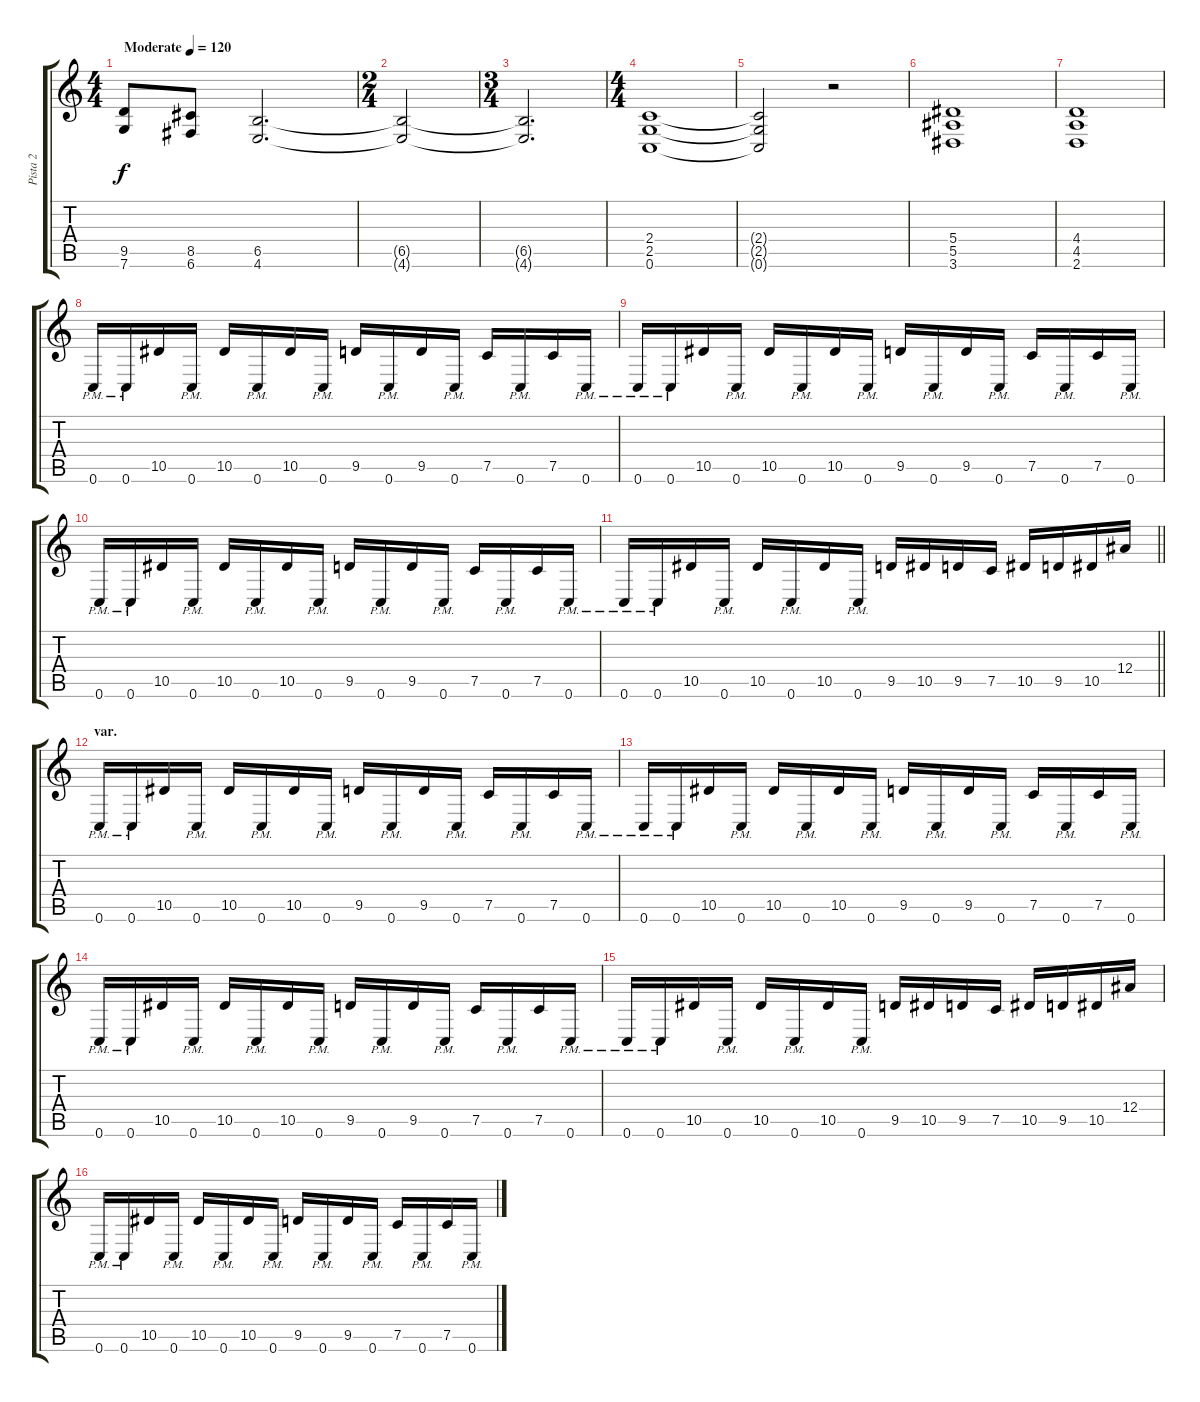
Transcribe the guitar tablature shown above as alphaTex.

\track ("Pista 2" "Pista 2") {instrument distortionguitar}
\staff {score tabs}
\tuning (C4 G3 Eb3 Bb2 F2 C2) {hide}
\ts (4 4)
\tempo (120 "Moderate")
\clef g2
\ks c
(9.5 7.6).8{dy f instrument distortionguitar} (8.5 6.6).8 (6.5 4.6).2{d} |
\ts (2 4)
(6.5{t} 4.6{t}).2 |
\ts (3 4)
(6.5{t} 4.6{t}).2{d} |
\ts (4 4)
(2.4 2.5 0.6).1 |
(2.4{t} 2.5{t} 0.6{t}).2 r.2 |
(5.4 5.5 3.6).1 |
(4.4 4.5 2.6).1 |
0.6{pm}.16 0.6{pm}.16 10.5.16 0.6{pm}.16 10.5.16 0.6{pm}.16 10.5.16 0.6{pm}.16 9.5.16 0.6{pm}.16 9.5.16 0.6{pm}.16 7.5.16 0.6{pm}.16 7.5.16 0.6{pm}.16 |
0.6{pm}.16 0.6{pm}.16 10.5.16 0.6{pm}.16 10.5.16 0.6{pm}.16 10.5.16 0.6{pm}.16 9.5.16 0.6{pm}.16 9.5.16 0.6{pm}.16 7.5.16 0.6{pm}.16 7.5.16 0.6{pm}.16 |
0.6{pm}.16 0.6{pm}.16 10.5.16 0.6{pm}.16 10.5.16 0.6{pm}.16 10.5.16 0.6{pm}.16 9.5.16 0.6{pm}.16 9.5.16 0.6{pm}.16 7.5.16 0.6{pm}.16 7.5.16 0.6{pm}.16 |
\barLineRight lightlight
0.6{pm}.16 0.6{pm}.16 10.5.16 0.6{pm}.16 10.5.16 0.6{pm}.16 10.5.16 0.6{pm}.16 9.5.16 10.5.16 9.5.16 7.5.16 10.5.16 9.5.16 10.5.16 12.4.16 |
\section ("" "var.")
0.6{pm}.16 0.6{pm}.16 10.5.16 0.6{pm}.16 10.5.16 0.6{pm}.16 10.5.16 0.6{pm}.16 9.5.16 0.6{pm}.16 9.5.16 0.6{pm}.16 7.5.16 0.6{pm}.16 7.5.16 0.6{pm}.16 |
0.6{pm}.16 0.6{pm}.16 10.5.16 0.6{pm}.16 10.5.16 0.6{pm}.16 10.5.16 0.6{pm}.16 9.5.16 0.6{pm}.16 9.5.16 0.6{pm}.16 7.5.16 0.6{pm}.16 7.5.16 0.6{pm}.16 |
0.6{pm}.16 0.6{pm}.16 10.5.16 0.6{pm}.16 10.5.16 0.6{pm}.16 10.5.16 0.6{pm}.16 9.5.16 0.6{pm}.16 9.5.16 0.6{pm}.16 7.5.16 0.6{pm}.16 7.5.16 0.6{pm}.16 |
0.6{pm}.16 0.6{pm}.16 10.5.16 0.6{pm}.16 10.5.16 0.6{pm}.16 10.5.16 0.6{pm}.16 9.5.16 10.5.16 9.5.16 7.5.16 10.5.16 9.5.16 10.5.16 12.4.16 |
0.6{pm}.16 0.6{pm}.16 10.5.16 0.6{pm}.16 10.5.16 0.6{pm}.16 10.5.16 0.6{pm}.16 9.5.16 0.6{pm}.16 9.5.16 0.6{pm}.16 7.5.16 0.6{pm}.16 7.5.16 0.6{pm}.16
